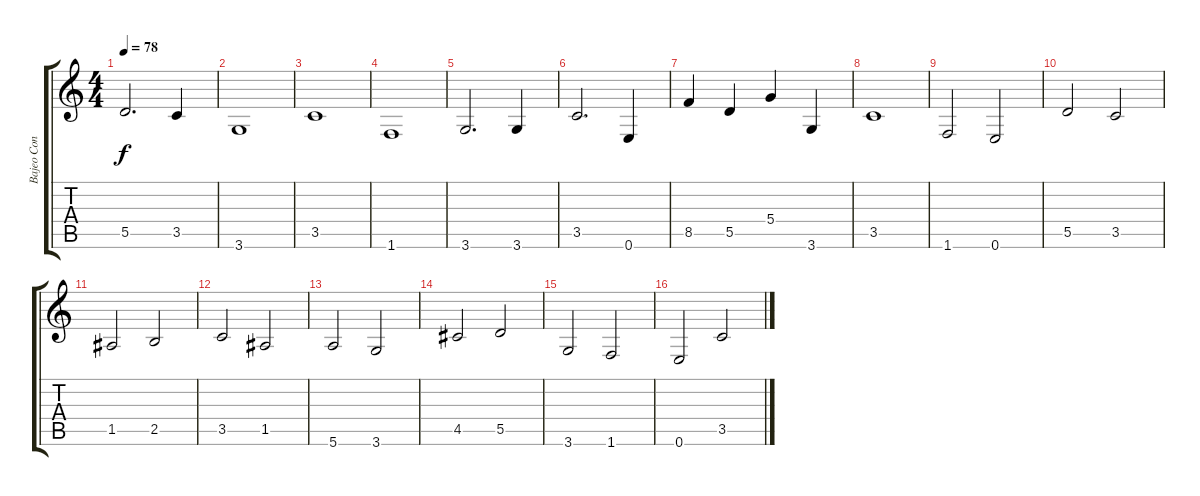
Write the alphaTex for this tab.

\track ("Bajeo Con Guitarra" "Bajeo Con ") {instrument electricguitarjazz}
\staff {score tabs}
\tuning (E4 B3 G3 D3 A2 E2) {hide}
\ts (4 4)
\tempo 78
\clef g2
\ks c
5.5.2{d dy f} 3.5.4 |
3.6.1 |
3.5.1 |
1.6.1 |
3.6.2{d} 3.6.4 |
3.5.2{d} 0.6.4 |
8.5.4 5.5.4 5.4.4 3.6.4 |
3.5.1 |
1.6.2 0.6.2 |
5.5.2 3.5.2 |
1.5.2 2.5.2 |
3.5.2 1.5.2 |
5.6.2 3.6.2 |
4.5.2 5.5.2 |
3.6.2 1.6.2 |
0.6.2 3.5.2
